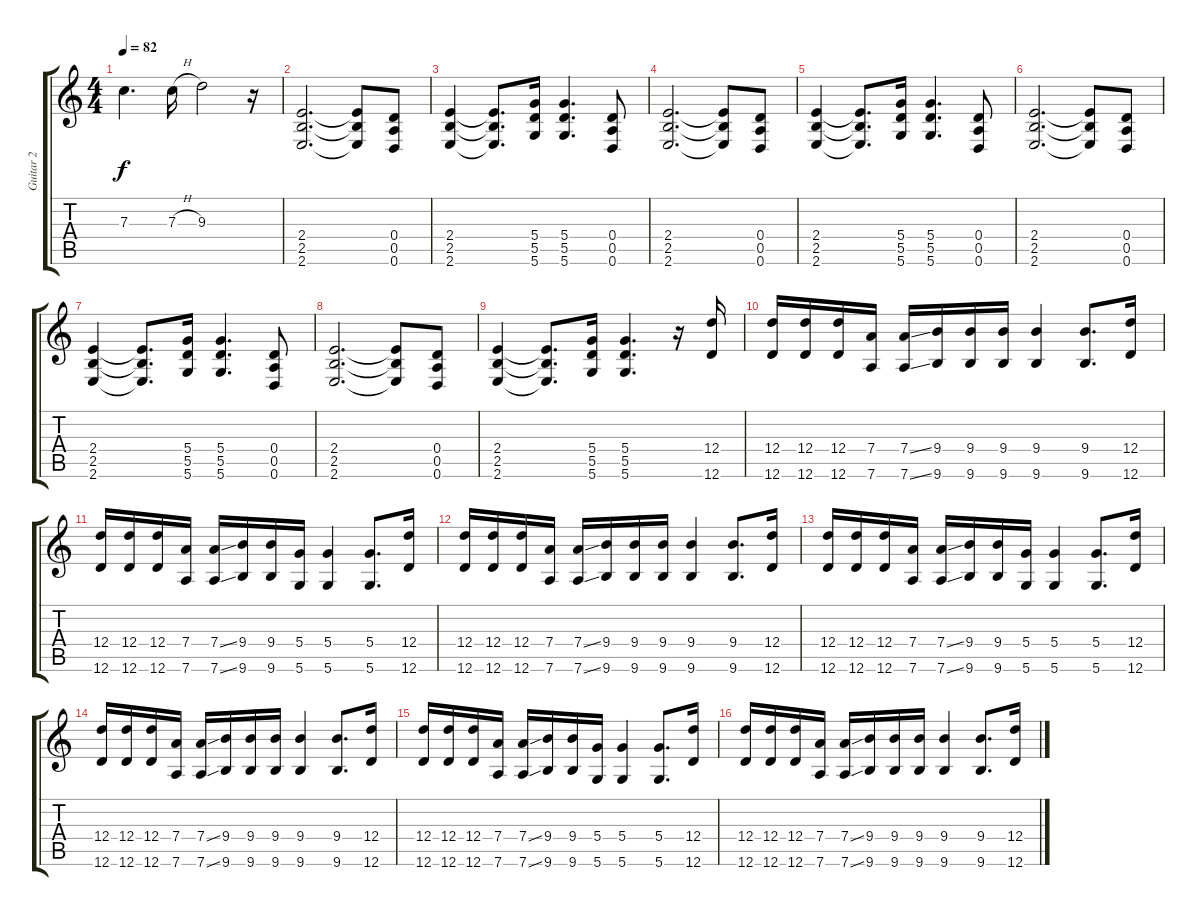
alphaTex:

\track ("Guitar 2" "Guitar 2") {instrument distortionguitar}
\staff {score tabs}
\tuning (E4 A3 F3 D3 A2 D2) {hide}
\ts (4 4)
\tempo 82
\clef g2
\ks c
7.3.4{d dy f} 7.3{h}.16 9.3.2 r.16 |
(2.4 2.5 2.6).2{d} (2.4{t} 2.5{t} 2.6{t}).8 (0.4 0.5 0.6).8 |
(2.4 2.5 2.6).4 (2.4{t} 2.5{t} 2.6{t}).8{d} (5.4 5.5 5.6).16 (5.4 5.5 5.6).4{d} (0.4 0.5 0.6).8 |
(2.4 2.5 2.6).2{d} (2.4{t} 2.5{t} 2.6{t}).8 (0.4 0.5 0.6).8 |
(2.4 2.5 2.6).4 (2.4{t} 2.5{t} 2.6{t}).8{d} (5.4 5.5 5.6).16 (5.4 5.5 5.6).4{d} (0.4 0.5 0.6).8 |
(2.4 2.5 2.6).2{d} (2.4{t} 2.5{t} 2.6{t}).8 (0.4 0.5 0.6).8 |
(2.4 2.5 2.6).4 (2.4{t} 2.5{t} 2.6{t}).8{d} (5.4 5.5 5.6).16 (5.4 5.5 5.6).4{d} (0.4 0.5 0.6).8 |
(2.4 2.5 2.6).2{d} (2.4{t} 2.5{t} 2.6{t}).8 (0.4 0.5 0.6).8 |
(2.4 2.5 2.6).4 (2.4{t} 2.5{t} 2.6{t}).8{d} (5.4 5.5 5.6).16 (5.4 5.5 5.6).4{d} r.16 (12.4 12.6).16 |
(12.4 12.6).16 (12.4 12.6).16 (12.4 12.6).16 (7.4 7.6).16 (7.4{ss} 7.6{ss}).16 (9.4 9.6).16 (9.4 9.6).16 (9.4 9.6).16 (9.4 9.6).4 (9.4 9.6).8{d} (12.4 12.6).16 |
(12.4 12.6).16 (12.4 12.6).16 (12.4 12.6).16 (7.4 7.6).16 (7.4{ss} 7.6{ss}).16 (9.4 9.6).16 (9.4 9.6).16 (5.4 5.6).16 (5.4 5.6).4 (5.4 5.6).8{d} (12.4 12.6).16 |
(12.4 12.6).16 (12.4 12.6).16 (12.4 12.6).16 (7.4 7.6).16 (7.4{ss} 7.6{ss}).16 (9.4 9.6).16 (9.4 9.6).16 (9.4 9.6).16 (9.4 9.6).4 (9.4 9.6).8{d} (12.4 12.6).16 |
(12.4 12.6).16 (12.4 12.6).16 (12.4 12.6).16 (7.4 7.6).16 (7.4{ss} 7.6{ss}).16 (9.4 9.6).16 (9.4 9.6).16 (5.4 5.6).16 (5.4 5.6).4 (5.4 5.6).8{d} (12.4 12.6).16 |
(12.4 12.6).16 (12.4 12.6).16 (12.4 12.6).16 (7.4 7.6).16 (7.4{ss} 7.6{ss}).16 (9.4 9.6).16 (9.4 9.6).16 (9.4 9.6).16 (9.4 9.6).4 (9.4 9.6).8{d} (12.4 12.6).16 |
(12.4 12.6).16 (12.4 12.6).16 (12.4 12.6).16 (7.4 7.6).16 (7.4{ss} 7.6{ss}).16 (9.4 9.6).16 (9.4 9.6).16 (5.4 5.6).16 (5.4 5.6).4 (5.4 5.6).8{d} (12.4 12.6).16 |
(12.4 12.6).16 (12.4 12.6).16 (12.4 12.6).16 (7.4 7.6).16 (7.4{ss} 7.6{ss}).16 (9.4 9.6).16 (9.4 9.6).16 (9.4 9.6).16 (9.4 9.6).4 (9.4 9.6).8{d} (12.4 12.6).16
